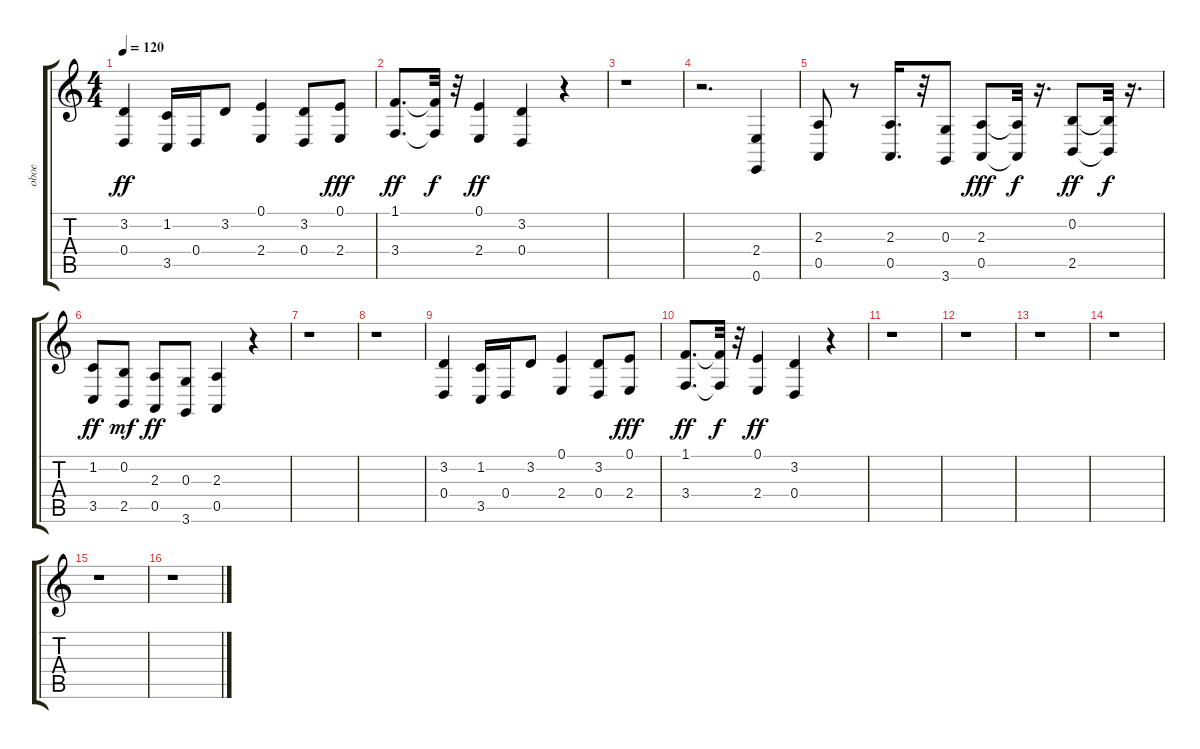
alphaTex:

\track ("oboe" "oboe") {instrument oboe}
\staff {score tabs}
\tuning (E4 B3 G3 D3 A2 E2) {hide}
\ts (4 4)
\tempo 120
\clef g2
\ks c
(3.2 0.4).4{dy ff} (1.2 3.5).16 0.4.16 3.2.8 (0.1 2.4).4 (3.2 0.4).8 (0.1 2.4).8{dy fff} |
(1.1 3.4).8{d dy ff} (1.1{t} 3.4{t}).32{dy f} r.32 (0.1 2.4).4{dy ff} (3.2 0.4).4 r.4 |
r.1 |
r.2{d} (2.4 0.6).4 |
(2.3 0.5).8 r.8 (2.3 0.5).16{d} r.32 (0.3 3.6).8 (2.3 0.5).8{dy fff} (2.3{t} 0.5{t}).32{dy f} r.16{d} (0.2 2.5).8{dy ff} (0.2{t} 2.5{t}).32{dy f} r.16{d} |
(1.2 3.5).8{dy ff} (0.2 2.5).8{dy mf} (2.3 0.5).8{dy ff} (0.3 3.6).8 (2.3 0.5).4 r.4 |
r.1 |
r.1 |
(3.2 0.4).4 (1.2 3.5).16 0.4.16 3.2.8 (0.1 2.4).4 (3.2 0.4).8 (0.1 2.4).8{dy fff} |
(1.1 3.4).8{d dy ff} (1.1{t} 3.4{t}).32{dy f} r.32 (0.1 2.4).4{dy ff} (3.2 0.4).4 r.4 |
r.1 |
r.1 |
r.1 |
r.1 |
r.1 |
r.1
